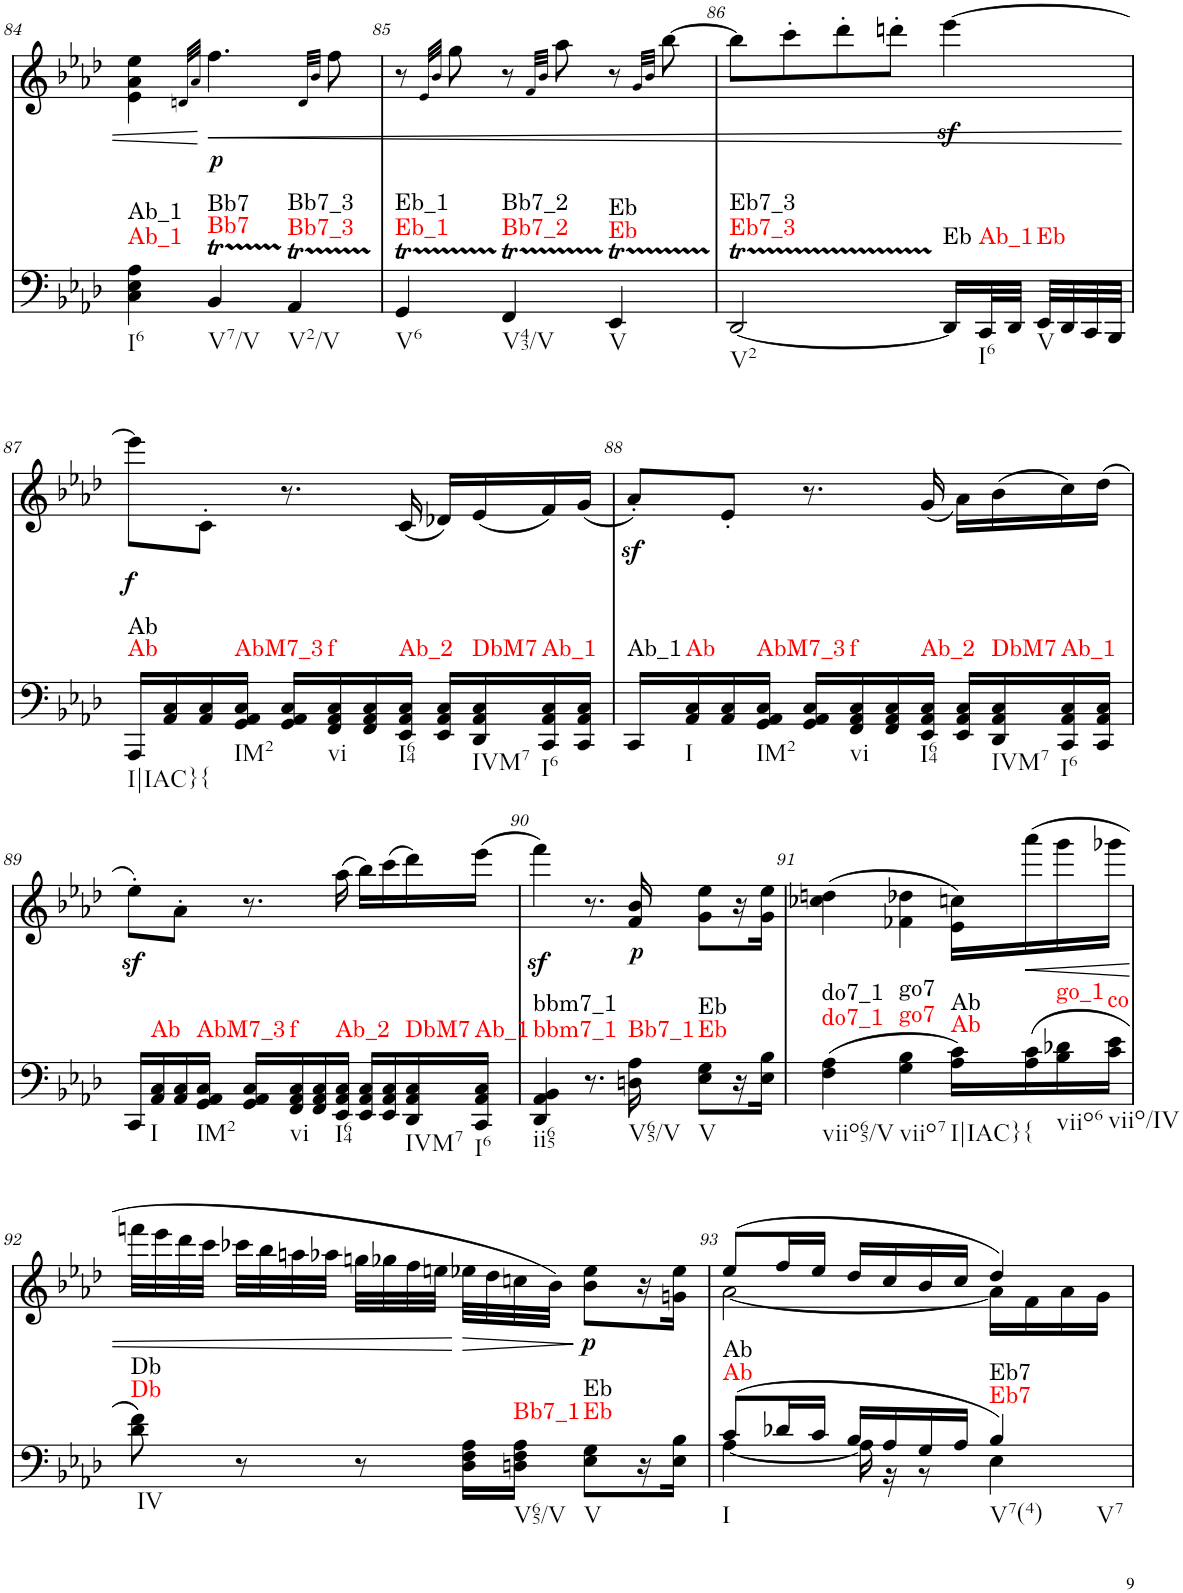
**kern	**harte	**kern	**text	**dynam
*part2	*part2	*part1	*part1	*part1
*staff2	*	*staff1	*staff1	*staff1
*I"Piano	*	*I"Piano	*	*
*I'Pno	*	*I'Pno	*	*
!!LO:PB:g=z
*clefF4	*	*clefG2	*	*
*k[b-e-a-d-]	*	*k[b-e-a-d-]	*	*
*M3/4	*	*M3/4	*	*
=84	=84	=84	=84	=84
!	!LO:H:n=1:kt=Ab_1	!	!	!
!	!LO:H:n=2:kt=Ab_1	!	!	!
4C\ 4E-\ 4A-\	N N	4e-\ 4a-\ 4ee-\	.	.
.	.	32qdn/LLL	.	.
.	.	32qa-/JJJ	.	.
!	!LO:H:n=1:kt=Bb7	!	!LO:LY:b	!
!	!LO:H:n=2:kt=Bb7	!	!	!
4BB-T/	N N	4.ff\	.	.
!	!LO:H:n=1:kt=Bb7_3	!	!	!
!	!LO:H:n=2:kt=Bb7_3	!	!	!
4AA-T/	N N	.	.	.
.	.	32qd/LLL	.	.
.	.	32qb-/JJJ	.	.
.	.	8ff\	.	.
=85	=85	=85	=85	=85
!	!LO:H:n=1:kt=Eb_1	!	!	!
!	!LO:H:n=2:kt=Eb_1	!	!	!
4GGt/	N N	8r	.	.
.	.	32qe-/LLL	.	.
.	.	32qb-/JJJ	.	.
.	.	8gg\	.	.
!	!LO:H:n=1:kt=Bb7_2	!	!	!
!	!LO:H:n=2:kt=Bb7_2	!	!	!
4FFT/	N N	8r	.	.
.	.	32qf/LLL	.	.
.	.	32qb-/JJJ	.	.
.	.	8aa-\	.	.
!	!LO:H:n=1:kt=Eb	!	!	!
!	!LO:H:n=2:kt=Eb	!	!	!
4EE-T/	N N	8r	.	.
.	.	32qg/LLL	.	.
.	.	32qb-/JJJ	.	.
.	.	[8bb-\	.	.
=86	=86	=86	=86	=86
!	!LO:H:n=1:kt=Eb7_3	!	!	!
!	!LO:H:n=2:kt=Eb7_3	!	!	!
[2DD-T/	N N	8bb-\L]	.	.
.	.	8ccc'\	.	.
.	.	8ddd-'\	.	.
.	.	8dddn'\J	.	.
!	!LO:H:kt=Eb	!	!	!
16DD-/LL]	N	[4eee-z<\	.	.
!	!LO:H:kt=Ab_1	!	!	!
32CC/L	N	.	.	.
32DD-/JJJ	.	.	.	.
!	!LO:H:kt=Eb	!	!	!
32EE-/LLL	N	.	.	.
32DD-/	.	.	.	.
32CC/	.	.	.	.
32BBB-/JJJ	.	.	.	.
!!LO:LB:g=z
=87	=87	=87	=87	=87
!	!LO:H:n=1:kt=Ab	!	!LO:LY:b	!
!	!LO:H:n=2:kt=Ab	!	!	!
16AAA-/LL	N N	8eee-\L]	.	.
16AA-/ 16C/	.	.	.	.
16AA-/ 16C/	.	8c'\J	.	.
!	!LO:H:kt=AbM7_3	!	!	!
16GG/ 16AA-/ 16C/JJ	N	.	.	.
16GG/ 16AA-/ 16C/LL	.	8.r	.	.
!	!LO:H:kt=f	!	!	!
16FF/ 16AA-/ 16C/	N	.	.	.
16FF/ 16AA-/ 16C/	.	.	.	.
!	!LO:H:kt=Ab_2	!	!	!
16EE-/ 16AA-/ 16C/JJ	N	(16c/	.	.
16EE-/ 16AA-/ 16C/LL	.	16d-X/LL)	.	.
!	!LO:H:kt=DbM7	!	!	!
16DD-/ 16AA-/ 16C/	N	(16e-/	.	.
!	!LO:H:kt=Ab_1	!	!	!
16CC/ 16AA-/ 16C/	N	16f/)	.	.
16CC/ 16AA-/ 16C/JJ	.	(16g/JJ	.	.
=88	=88	=88	=88	=88
!	!LO:H:kt=Ab_1	!	!	!
16CC/LL	N	8a-z<'/L)	.	.
!	!LO:H:kt=Ab	!	!	!
16AA-/ 16C/	N	.	.	.
16AA-/ 16C/	.	8e-'/J	.	.
!	!LO:H:kt=AbM7_3	!	!	!
16GG/ 16AA-/ 16C/JJ	N	.	.	.
16GG/ 16AA-/ 16C/LL	.	8.r	.	.
!	!LO:H:kt=f	!	!	!
16FF/ 16AA-/ 16C/	N	.	.	.
16FF/ 16AA-/ 16C/	.	.	.	.
!	!LO:H:kt=Ab_2	!	!	!
16EE-/ 16AA-/ 16C/JJ	N	(<16g/	.	.
16EE-/ 16AA-/ 16C/LL	.	16a-\LL)	.	.
!	!LO:H:kt=DbM7	!	!	!
16DD-/ 16AA-/ 16C/	N	(16b-\	.	.
!	!LO:H:kt=Ab_1	!	!	!
16CC/ 16AA-/ 16C/	N	16cc\)	.	.
16CC/ 16AA-/ 16C/JJ	.	(16dd-\JJ	.	.
!!LO:LB:g=z
=89	=89	=89	=89	=89
16CC/LL	.	8ee-z<'\L)	.	.
!	!LO:H:kt=Ab	!	!	!
16AA-/ 16C/	N	.	.	.
16AA-/ 16C/	.	8a-'\J	.	.
!	!LO:H:kt=AbM7_3	!	!	!
16GG/ 16AA-/ 16C/JJ	N	.	.	.
16GG/ 16AA-/ 16C/LL	.	8.r	.	.
!	!LO:H:kt=f	!	!	!
16FF/ 16AA-/ 16C/	N	.	.	.
16FF/ 16AA-/ 16C/	.	.	.	.
!	!LO:H:kt=Ab_2	!	!	!
16EE-/ 16AA-/ 16C/JJ	N	(16aa-\	.	.
16EE-/ 16AA-/ 16C/LL	.	16bb-\LL)	.	.
16EE-/ 16AA-/ 16C/	.	(16ccc\	.	.
!	!LO:H:kt=DbM7	!	!	!
16DD-/ 16AA-/ 16C/	N	16ddd-\)	.	.
!	!LO:H:kt=Ab_1	!	!	!
16CC/ 16AA-/ 16C/JJ	N	(16eee-\JJ	.	.
=90	=90	=90	=90	=90
!	!LO:H:n=1:kt=bbm7_1	!	!	!
!	!LO:H:n=2:kt=bbm7_1	!	!	!
4DD-/ 4AA-/ 4BB-/	N N	4fffz<\)	.	.
8.r	.	8.r	.	.
!	!LO:H:kt=Bb7_1	!	!LO:LY:b	!
16Dn\ 16A-\	N	16f/ 16b-/	.	.
!	!LO:H:n=1:kt=Eb	!	!	!
!	!LO:H:n=2:kt=Eb	!	!	!
8E-\ 8G\L	N N	8g\ 8ee-\L	.	.
16r	.	16r	.	.
16E-\ 16B-\JJ	.	16g\ 16ee-\JJ	.	.
=91	=91	=91	=91	=91
!	!LO:H:n=1:kt=do7_1	!	!	!
!	!LO:H:n=2:kt=do7_1	!	!	!
(4F\ 4A-\	N N	(4cc-X\ 4ddn\	.	.
!	!LO:H:n=1:kt=go7	!	!	!
!	!LO:H:n=2:kt=go7	!	!	!
4G\ 4B-\	N N	4f-X\ 4dd-X\	.	.
!	!LO:H:n=1:kt=Ab	!	!	!
!	!LO:H:n=2:kt=Ab	!	!	!
16A-\ 16c\LL)	N N	16e-\ 16ccn\LL)	.	.
!	!LO:H:kt={	!	!	!LO:HP:b
(16A-\ 16c\	N	(16aaa-\	.	<
!	!LO:H:kt=go_1	!	!	!
16B-\ 16d-X\	N	16ggg\	.	.
!	!LO:H:kt=co	!	!	!
16c\ 16e-\JJ	N	16ggg-X\JJ	.	.
!!LO:LB:g=z
=92	=92	=92	=92	=92
!	!LO:H:n=1:kt=Db	!	!	!
!	!LO:H:n=2:kt=Db	!	!	!
8d-\ 8f\)	N N	32fffn\LLL	.	.
.	.	32eee-\	.	.
.	.	32ddd-\	.	.
.	.	32ccc\JJJ	.	.
8r	.	32ccc-X\LLL	.	.
.	.	32bb-\	.	.
.	.	32aan\	.	.
.	.	32aa-X\JJJ	.	.
8r	.	32ggn\LLL	.	.
.	.	32gg-X\	.	.
.	.	32ff\	.	.
.	.	32een\JJJ	.	.
!	!	!	!	!LO:HP:n=1:b
16D-\ 16F\ 16A-\LL	.	32ee-X\LLL	.	[ >
.	.	32dd-\	.	.
!	!LO:H:kt=Bb7_1	!	!	!
16Dn\ 16F\ 16A-\JJ	N	32ccn\	.	.
.	.	32b-\JJJ)	.	.
!	!LO:H:n=1:kt=Eb	!	!	!LO:DY:n=1:b
!	!LO:H:n=2:kt=Eb	!	!	!
8E-\ 8G\L	N N	8b-\ 8ee-\L	.	] p
16r	.	16r	.	.
16E-\ 16B-\JJ	.	16gn\ 16ee-\JJ	.	.
=93	=93	=93	=93	=93
*^	*	*^	*	*
!	!	!LO:H:n=1:kt=Ab	!	!	!	!
!	!	!LO:H:n=2:kt=Ab	!	!	!	!
(8c/L	[4A-\	N N	(8ee-/L	[2a-\	.	.
16d-X/L	.	.	16ff/L	.	.	.
16c/JJ	.	.	16ee-/JJ	.	.	.
16B-/LL	16A-\]	.	16dd-/LL	.	.	.
16A-/	16r	.	16cc/	.	.	.
16G/	8r	.	16b-/	.	.	.
16A-/JJ	.	.	16cc/JJ	.	.	.
!	!	!LO:H:n=1:kt=Eb7	!	!	!	!
!	!	!LO:H:n=2:kt=Eb7	!	!	!	!
4B-/)	4E-\	N N	4dd-/)	16a-\LL]	.	.
.	.	.	.	16f\	.	.
.	.	.	.	16a-\	.	.
.	.	.	.	16g\JJ	.	.
*v	*v	*	*	*	*	*
*	*	*v	*v	*	*
=	=	=	=	=
*-	*-	*-	*-	*-
